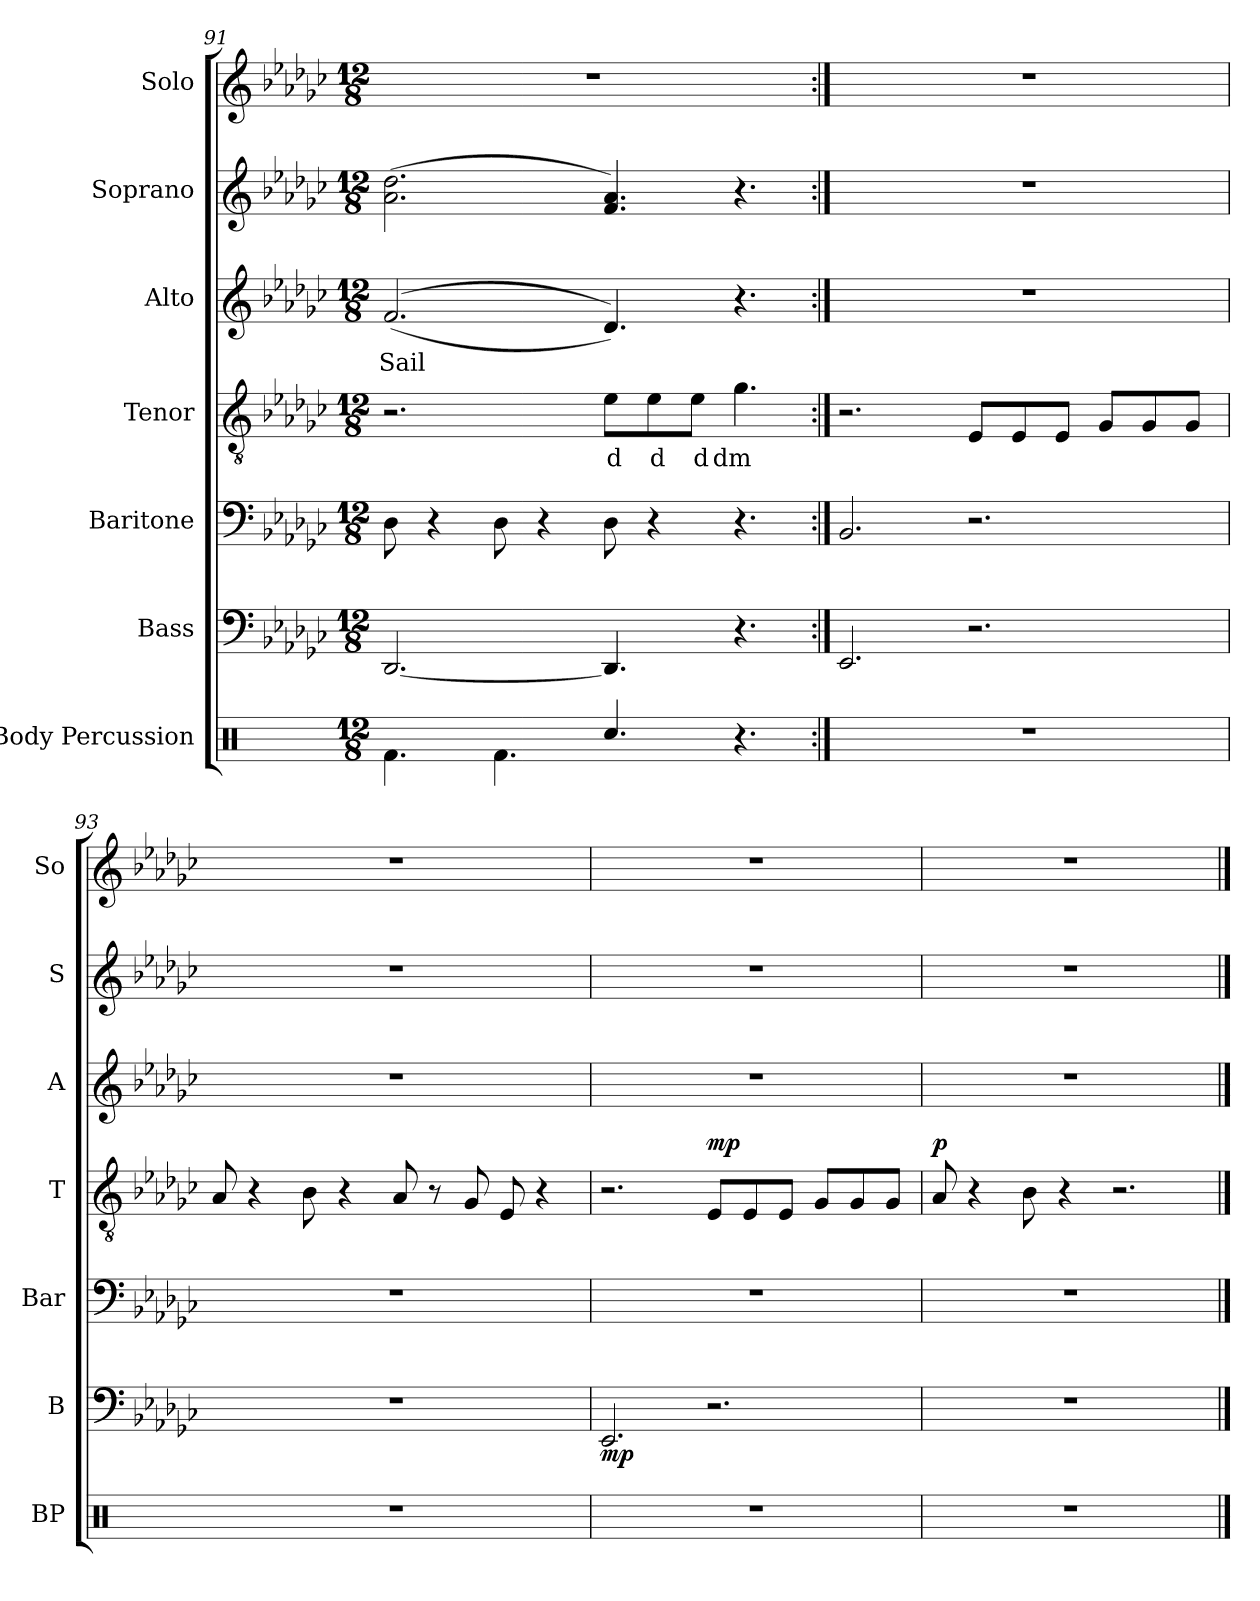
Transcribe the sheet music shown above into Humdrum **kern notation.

**kern	**kern	**dynam	**kern	**kern	**text	**dynam	**kern	**text	**kern	**kern
*part7	*part6	*part6	*part5	*part4	*part4	*part4	*part3	*part3	*part2	*part1
*staff7	*staff6	*staff6	*staff5	*staff4	*staff4	*staff4	*staff3	*staff3	*staff2	*staff1
*I"Body Percussion	*I"Bass	*	*I"Baritone	*I"Tenor	*	*	*I"Alto	*	*I"Soprano	*I"Solo
*I'BP	*I'B	*	*I'Bar	*I'T	*	*	*I'A	*	*I'S	*I'So
*clefX	*clefF4	*	*clefF4	*clefGv2	*	*	*clefG2	*	*clefG2	*clefG2
*k[]	*k[b-e-a-d-g-c-]	*	*k[b-e-a-d-g-c-]	*k[b-e-a-d-g-c-]	*	*	*k[b-e-a-d-g-c-]	*	*k[b-e-a-d-g-c-]	*k[b-e-a-d-g-c-]
*M12/8	*M12/8	*	*M12/8	*M12/8	*	*	*M12/8	*	*M12/8	*M12/8
=91	=91	=91	=91	=91	=91	=91	=91	=91	=91	=91
4.Rf\	[2.DD-/	.	8D-\	2.r	.	.	((2.f/	Sail	(2.a-\ 2.dd-\	1.r
.	.	.	4r	.	.	.	.	.	.	.
4.Rf\	.	.	8D-\	.	.	.	.	.	.	.
.	.	.	4r	.	.	.	.	.	.	.
4.Rcc/	4.DD-/]	.	8D-\	8e-\L	d	.	4.d-/))	.	4.f/ 4.a-/)	.
.	.	.	4r	8e-\	d	.	.	.	.	.
.	.	.	.	8e-\J	d	.	.	.	.	.
4.r	4.r	.	4.r	4.g-\	dm	.	4.r	.	4.r	.
=92:|!	=92:|!	=92:|!	=92:|!	=92:|!	=92:|!	=92:|!	=92:|!	=92:|!	=92:|!	=92:|!
1.r	2.EE-/	.	2.BB-/	2.r	.	.	1.r	.	1.r	1.r
.	2.r	.	2.r	8E-/L	.	.	.	.	.	.
.	.	.	.	8E-/	.	.	.	.	.	.
.	.	.	.	8E-/J	.	.	.	.	.	.
.	.	.	.	8G-/L	.	.	.	.	.	.
.	.	.	.	8G-/	.	.	.	.	.	.
.	.	.	.	8G-/J	.	.	.	.	.	.
!!LO:LB:g=z
=93	=93	=93	=93	=93	=93	=93	=93	=93	=93	=93
1.r	1.r	.	1.r	8A-/	.	.	1.r	.	1.r	1.r
.	.	.	.	4r	.	.	.	.	.	.
.	.	.	.	8B-\	.	.	.	.	.	.
.	.	.	.	4r	.	.	.	.	.	.
.	.	.	.	8A-/	.	.	.	.	.	.
.	.	.	.	8r	.	.	.	.	.	.
.	.	.	.	8G-/	.	.	.	.	.	.
.	.	.	.	8E-/	.	.	.	.	.	.
.	.	.	.	4r	.	.	.	.	.	.
=94	=94	=94	=94	=94	=94	=94	=94	=94	=94	=94
!	!	!LO:DY:b	!	!	!	!	!	!	!	!
1.r	2.EE-/	mp	1.r	2.r	.	.	1.r	.	1.r	1.r
!	!	!	!	!	!	!LO:DY:b	!	!	!	!
.	2.r	.	.	8E-/L	.	mp	.	.	.	.
.	.	.	.	8E-/	.	.	.	.	.	.
.	.	.	.	8E-/J	.	.	.	.	.	.
.	.	.	.	8G-/L	.	.	.	.	.	.
.	.	.	.	8G-/	.	.	.	.	.	.
.	.	.	.	8G-/J	.	.	.	.	.	.
=95	=95	=95	=95	=95	=95	=95	=95	=95	=95	=95
!	!	!	!	!	!	!LO:DY:b	!	!	!	!
1.r	1.r	.	1.r	8A-/	.	p	1.r	.	1.r	1.r
.	.	.	.	4r	.	.	.	.	.	.
.	.	.	.	8B-\	.	.	.	.	.	.
.	.	.	.	4r	.	.	.	.	.	.
.	.	.	.	2.r	.	.	.	.	.	.
==	==	==	==	==	==	==	==	==	==	==
*-	*-	*-	*-	*-	*-	*-	*-	*-	*-	*-
